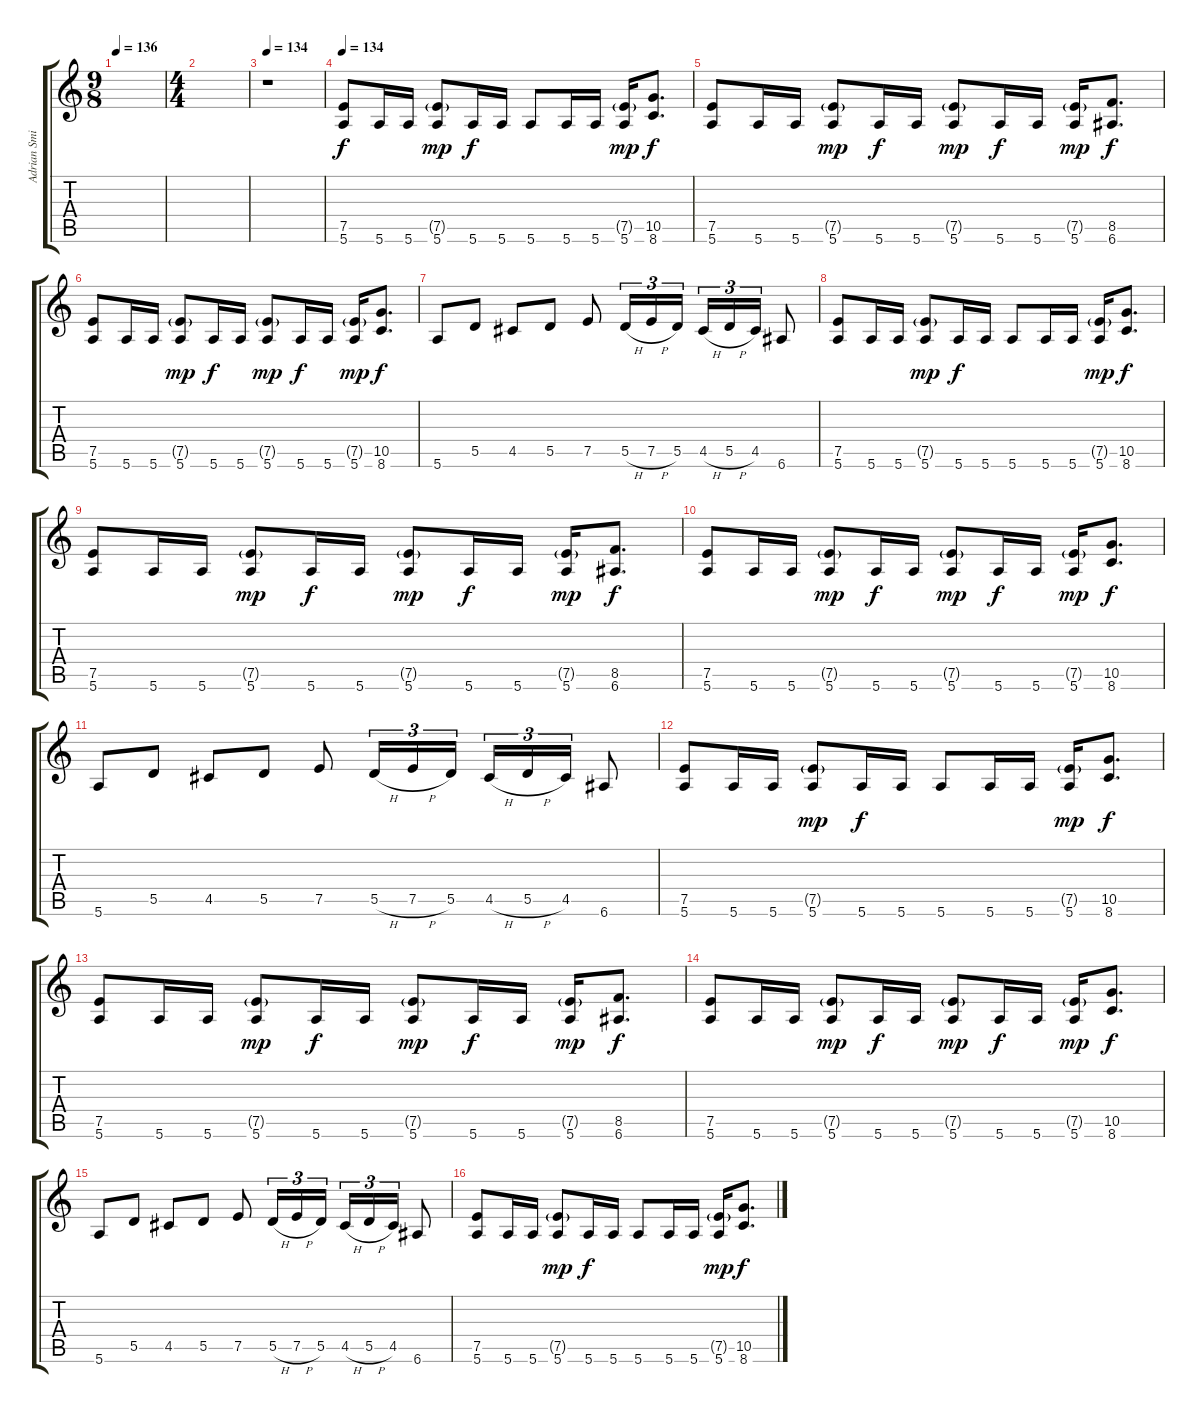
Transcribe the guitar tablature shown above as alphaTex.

\track ("Adrian Smith" "Adrian Smi") {instrument distortionguitar}
\staff {score tabs}
\tuning (E4 B3 G3 D3 A2 E2) {hide}
\ts (9 8)
\tempo 136
\clef g2
\ks c
|
\ts (4 4)
|
\tempo 134
r.1 |
\tempo 134
(7.5 5.6).8 5.6.16 5.6.16 (7.5{g} 5.6).8{dy mp} 5.6.16{dy f} 5.6.16 5.6.8 5.6.16 5.6.16 (7.5{g} 5.6).16{dy mp} (10.5 8.6).8{d dy f} |
(7.5 5.6).8 5.6.16 5.6.16 (7.5{g} 5.6).8{dy mp} 5.6.16{dy f} 5.6.16 (7.5{g} 5.6).8{dy mp} 5.6.16{dy f} 5.6.16 (7.5{g} 5.6).16{dy mp} (8.5 6.6).8{d dy f} |
(7.5 5.6).8 5.6.16 5.6.16 (7.5{g} 5.6).8{dy mp} 5.6.16{dy f} 5.6.16 (7.5{g} 5.6).8{dy mp} 5.6.16{dy f} 5.6.16 (7.5{g} 5.6).16{dy mp} (10.5 8.6).8{d dy f} |
5.6.8 5.5.8 4.5.8 5.5.8 7.5.8 5.5{h}.16{tu (3 2)} 7.5{h}.16{tu (3 2)} 5.5.16{tu (3 2)} 4.5{h}.16{tu (3 2)} 5.5{h}.16{tu (3 2)} 4.5.16{tu (3 2)} 6.6.8 |
(7.5 5.6).8 5.6.16 5.6.16 (7.5{g} 5.6).8{dy mp} 5.6.16{dy f} 5.6.16 5.6.8 5.6.16 5.6.16 (7.5{g} 5.6).16{dy mp} (10.5 8.6).8{d dy f} |
(7.5 5.6).8 5.6.16 5.6.16 (7.5{g} 5.6).8{dy mp} 5.6.16{dy f} 5.6.16 (7.5{g} 5.6).8{dy mp} 5.6.16{dy f} 5.6.16 (7.5{g} 5.6).16{dy mp} (8.5 6.6).8{d dy f} |
(7.5 5.6).8 5.6.16 5.6.16 (7.5{g} 5.6).8{dy mp} 5.6.16{dy f} 5.6.16 (7.5{g} 5.6).8{dy mp} 5.6.16{dy f} 5.6.16 (7.5{g} 5.6).16{dy mp} (10.5 8.6).8{d dy f} |
5.6.8 5.5.8 4.5.8 5.5.8 7.5.8 5.5{h}.16{tu (3 2)} 7.5{h}.16{tu (3 2)} 5.5.16{tu (3 2)} 4.5{h}.16{tu (3 2)} 5.5{h}.16{tu (3 2)} 4.5.16{tu (3 2)} 6.6.8 |
(7.5 5.6).8 5.6.16 5.6.16 (7.5{g} 5.6).8{dy mp} 5.6.16{dy f} 5.6.16 5.6.8 5.6.16 5.6.16 (7.5{g} 5.6).16{dy mp} (10.5 8.6).8{d dy f} |
(7.5 5.6).8 5.6.16 5.6.16 (7.5{g} 5.6).8{dy mp} 5.6.16{dy f} 5.6.16 (7.5{g} 5.6).8{dy mp} 5.6.16{dy f} 5.6.16 (7.5{g} 5.6).16{dy mp} (8.5 6.6).8{d dy f} |
(7.5 5.6).8 5.6.16 5.6.16 (7.5{g} 5.6).8{dy mp} 5.6.16{dy f} 5.6.16 (7.5{g} 5.6).8{dy mp} 5.6.16{dy f} 5.6.16 (7.5{g} 5.6).16{dy mp} (10.5 8.6).8{d dy f} |
5.6.8 5.5.8 4.5.8 5.5.8 7.5.8 5.5{h}.16{tu (3 2)} 7.5{h}.16{tu (3 2)} 5.5.16{tu (3 2)} 4.5{h}.16{tu (3 2)} 5.5{h}.16{tu (3 2)} 4.5.16{tu (3 2)} 6.6.8 |
(7.5 5.6).8 5.6.16 5.6.16 (7.5{g} 5.6).8{dy mp} 5.6.16{dy f} 5.6.16 5.6.8 5.6.16 5.6.16 (7.5{g} 5.6).16{dy mp} (10.5 8.6).8{d dy f}
